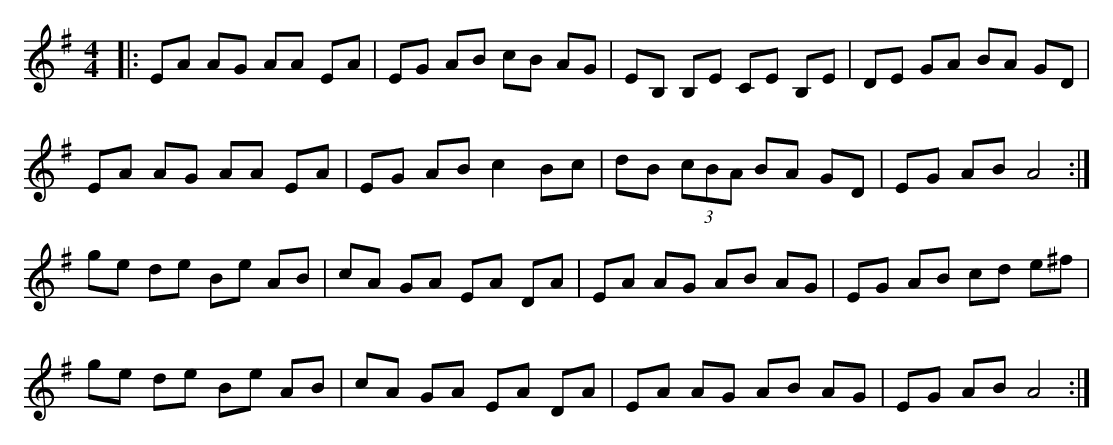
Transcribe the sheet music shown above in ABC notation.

X:1
M:4/4
K:Ador
|:EA AG AA EA|EG AB cB AG|EB, B,E c,E B,E|DE GA BA GD|
EA AG AA EA|EG AB c2 Bc|dB (3cBA BA GD|EG AB A4:|
ge de Be AB|cA GA EA DA|EA AG AB AG|EG AB cd e^f|
ge de Be AB|cA GA EA DA|EA AG AB AG|EG AB A4:|
